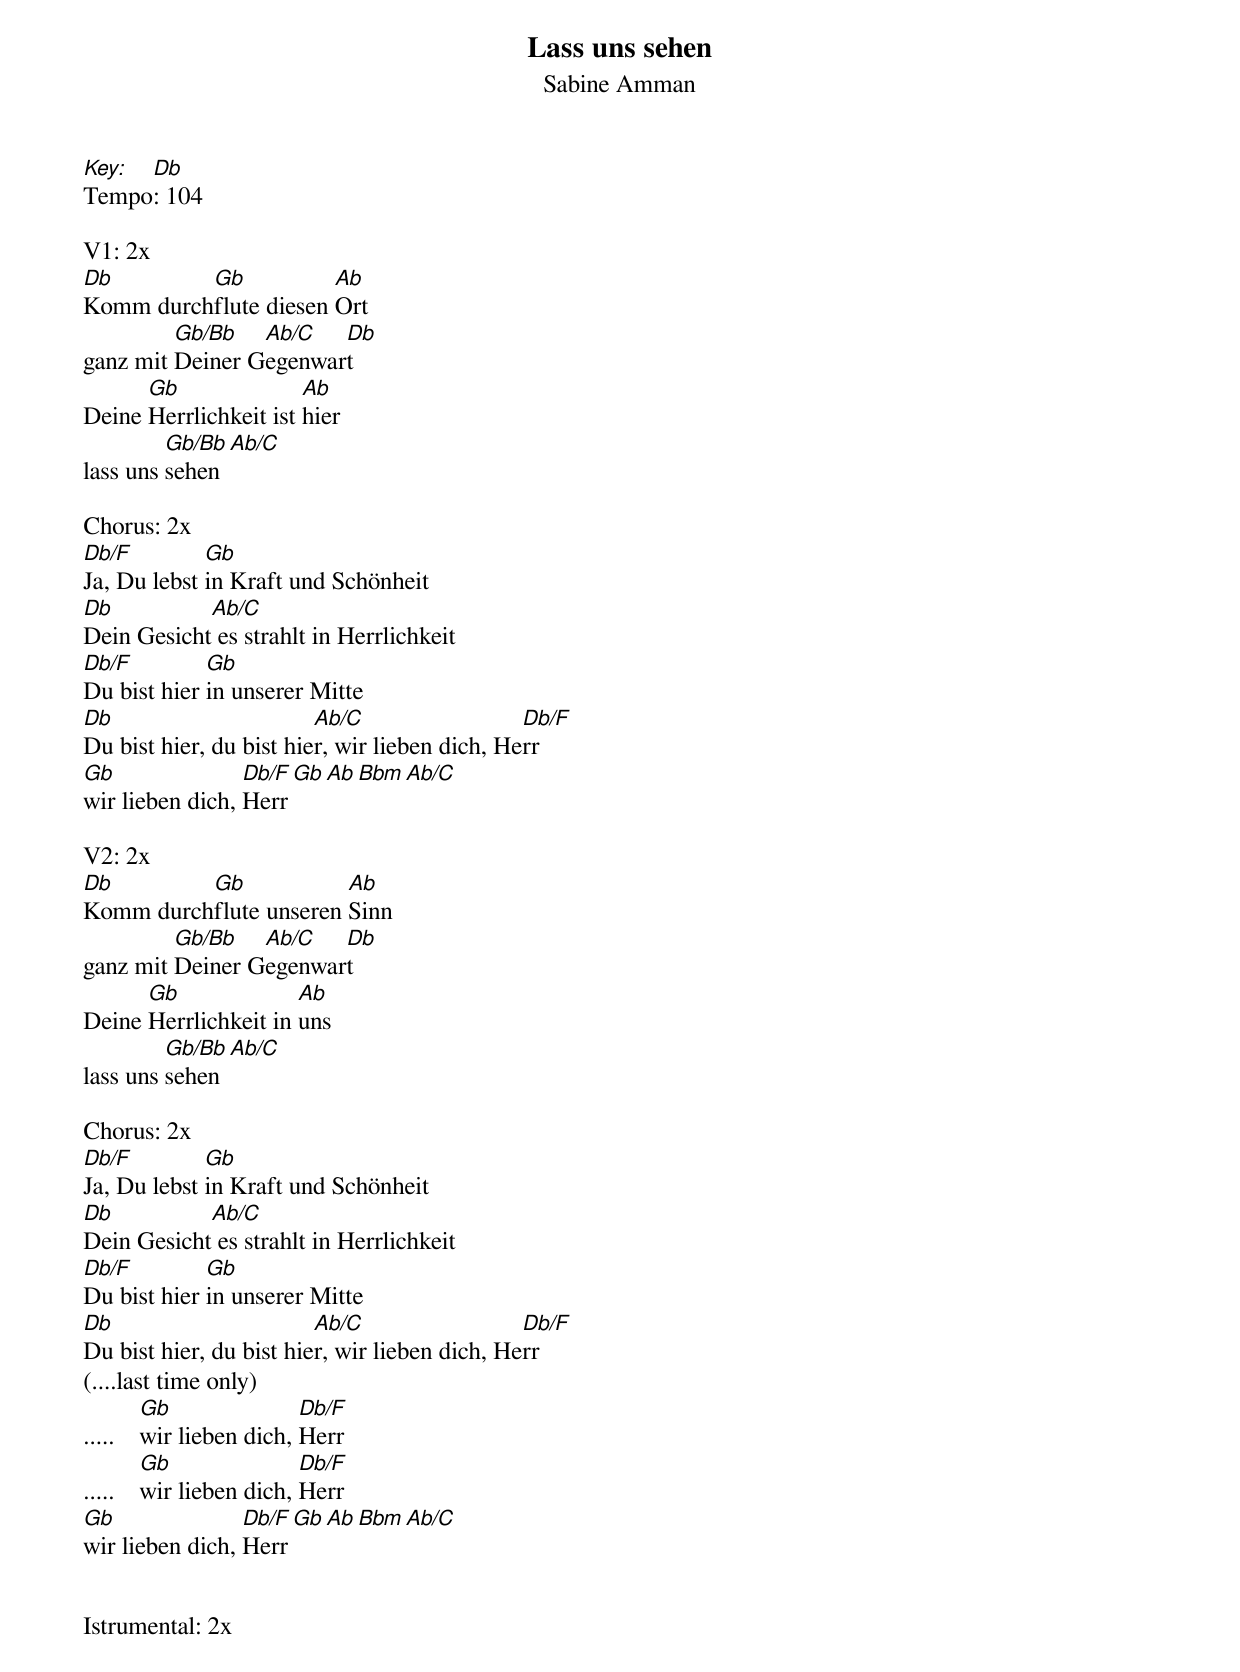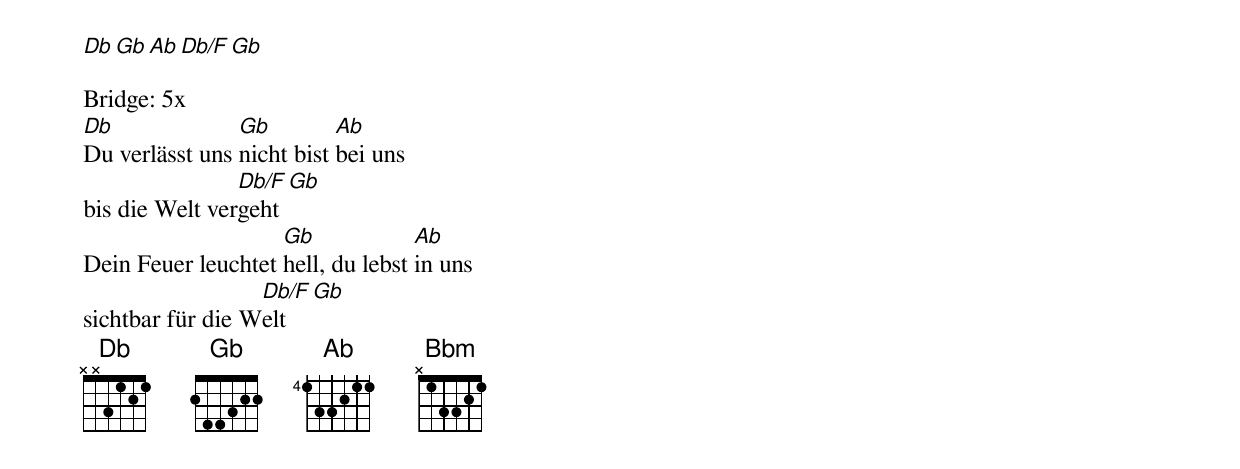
Lass uns sehen
Sabine Amman
Key: Db
Tempo: 104

V1: 2x
Db        Gb           Ab
Komm durchflute diesen Ort
         Gb/Bb   Ab/C   Db
ganz mit Deiner Gegenwart
      Gb               Ab
Deine Herrlichkeit ist hier
         Gb/Bb  Ab/C
lass uns sehen

Chorus: 2x
Db/F         Gb
Ja, Du lebst in Kraft und Schönheit
Db          Ab/C
Dein Gesicht es strahlt in Herrlichkeit
Db/F         Gb
Du bist hier in unserer Mitte
Db                       Ab/C                  Db/F
Du bist hier, du bist hier, wir lieben dich, Herr
Gb               Db/F   Gb  Ab  Bbm  Ab/C
wir lieben dich, Herr

V2: 2x
Db        Gb            Ab
Komm durchflute unseren Sinn
         Gb/Bb   Ab/C   Db
ganz mit Deiner Gegenwart
      Gb              Ab
Deine Herrlichkeit in uns
         Gb/Bb  Ab/C
lass uns sehen

Chorus: 2x
Db/F         Gb
Ja, Du lebst in Kraft und Schönheit
Db          Ab/C
Dein Gesicht es strahlt in Herrlichkeit
Db/F         Gb
Du bist hier in unserer Mitte
Db                       Ab/C                  Db/F
Du bist hier, du bist hier, wir lieben dich, Herr
(....last time only)
         Gb               Db/F
.....    wir lieben dich, Herr
         Gb               Db/F
.....    wir lieben dich, Herr
Gb               Db/F   Gb  Ab  Bbm  Ab/C
wir lieben dich, Herr


Istrumental: 2x
Db   Gb    Ab   Db/F Gb

Bridge: 5x
Db              Gb         Ab
Du verlässt uns nicht bist bei uns
                Db/F Gb
bis die Welt vergeht
                    Gb             Ab
Dein Feuer leuchtet hell, du lebst in uns
                  Db/F Gb
sichtbar für die Welt
